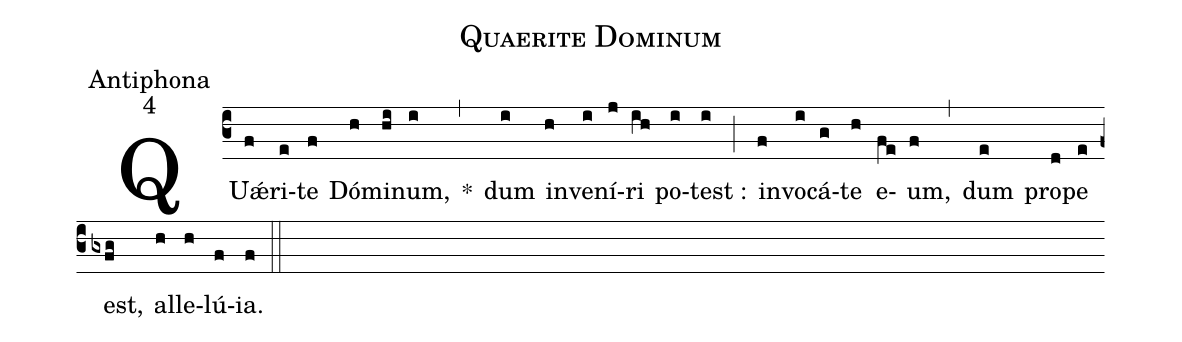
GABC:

name:Quaerite Dominum;
office-part:Antiphona;
mode:4;
%%
(c3) Q{U<sp>'ae</sp>}(f)ri(e)te(f) Dó(h)mi(hi)num,(i) *(,) dum(i) in(h)ve(i)ní(j)ri(ih) po(i)test :(i) (;) in(f)vo(i)cá(g)te(h) e(fe)um,(f) (,) dum(e) pro(d)pe(e) est,(gxfg) al(h)le(h)lú(f)ia.(f) (::)
